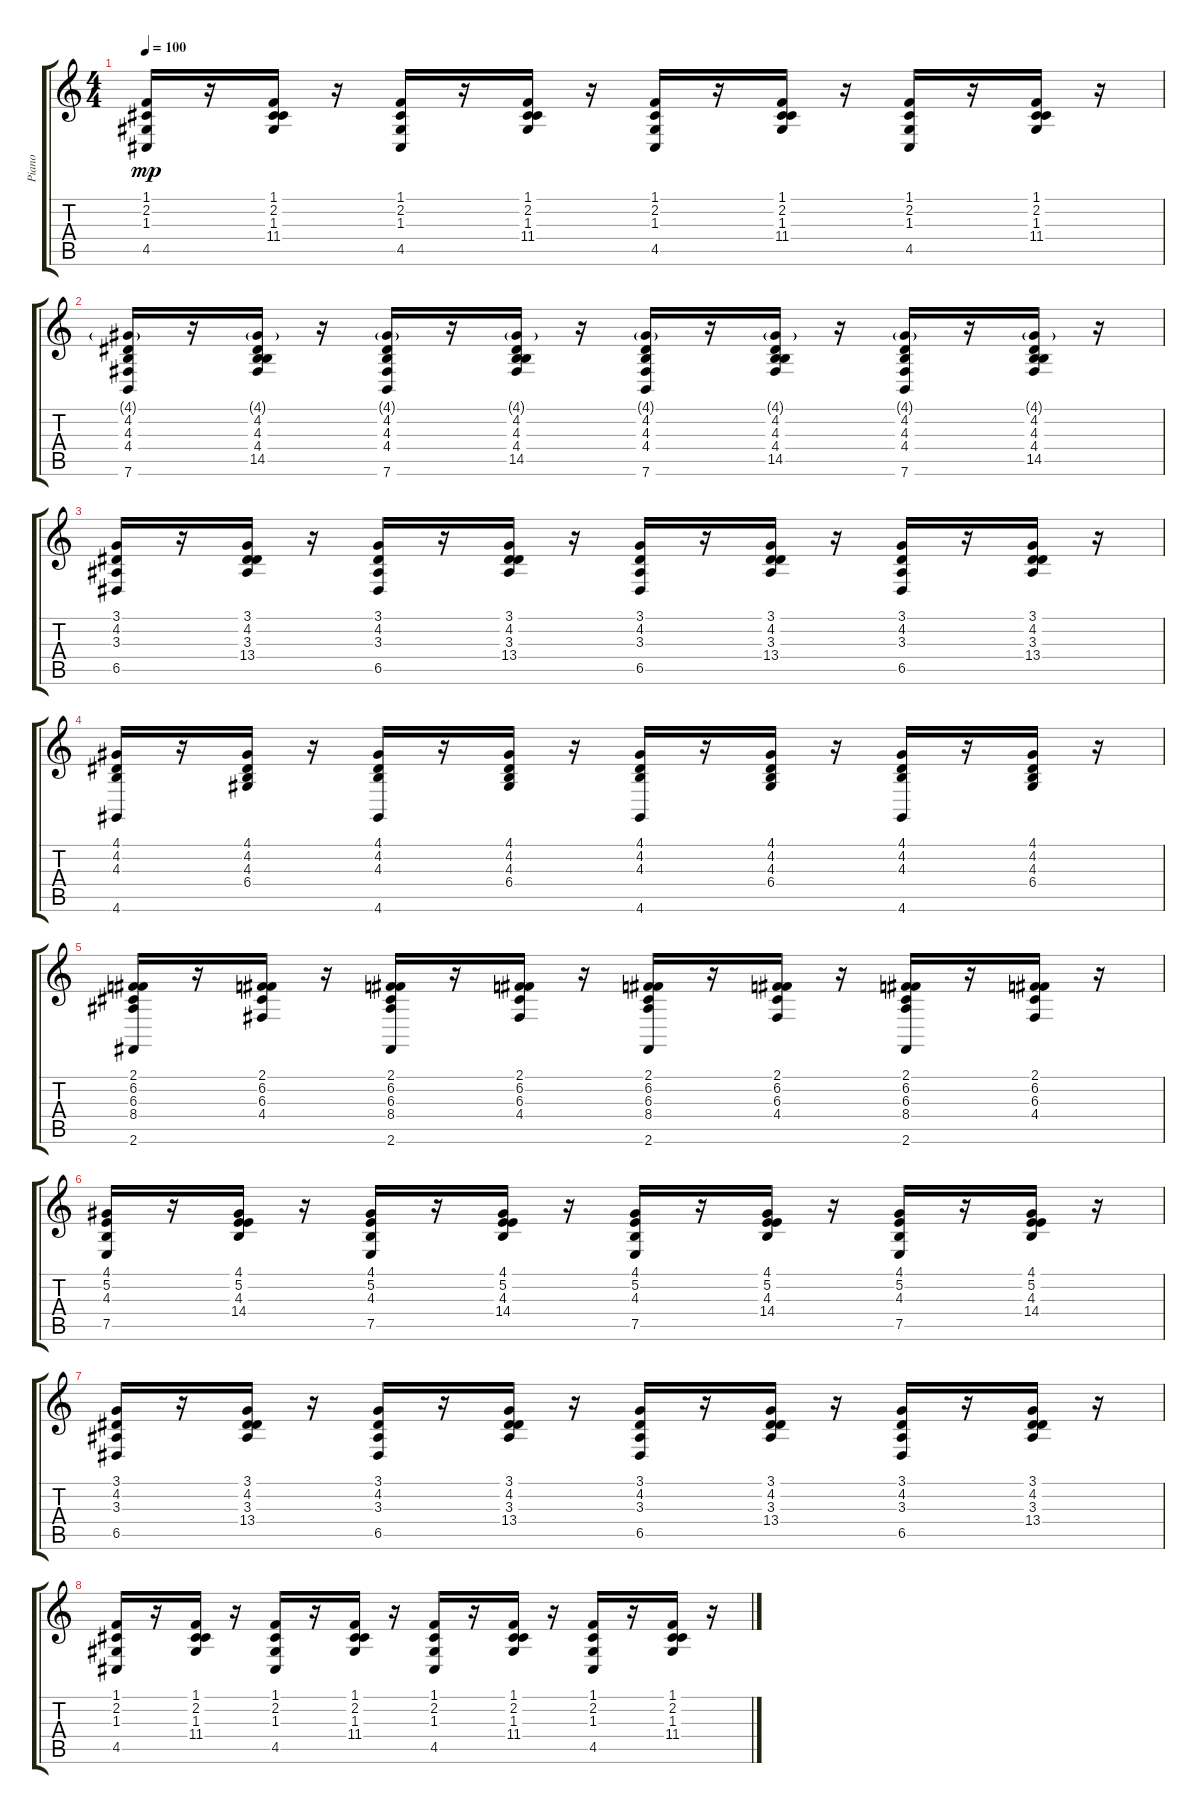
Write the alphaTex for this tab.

\track ("Piano" "Piano") {instrument acousticgrandpiano}
\staff {score tabs}
\tuning (E4 B3 G3 D3 A2 E2) {hide}
\ts (4 4)
\tempo 100
\clef g2
\ks c
(1.1 2.2 1.3 4.5).16{dy mp} r.16 (1.1 2.2 1.3 11.4).16 r.16 (1.1 2.2 1.3 4.5).16 r.16 (1.1 2.2 1.3 11.4).16 r.16 (1.1 2.2 1.3 4.5).16 r.16 (1.1 2.2 1.3 11.4).16 r.16 (1.1 2.2 1.3 4.5).16 r.16 (1.1 2.2 1.3 11.4).16 r.16 |
(4.1{g} 4.2 4.3 4.4 7.6).16 r.16 (4.1{g} 4.2 4.3 4.4 14.5).16 r.16 (4.1{g} 4.2 4.3 4.4 7.6).16 r.16 (4.1{g} 4.2 4.3 4.4 14.5).16 r.16 (4.1{g} 4.2 4.3 4.4 7.6).16 r.16 (4.1{g} 4.2 4.3 4.4 14.5).16 r.16 (4.1{g} 4.2 4.3 4.4 7.6).16 r.16 (4.1{g} 4.2 4.3 4.4 14.5).16 r.16 |
(3.1 4.2 3.3 6.5).16 r.16 (3.1 4.2 3.3 13.4).16 r.16 (3.1 4.2 3.3 6.5).16 r.16 (3.1 4.2 3.3 13.4).16 r.16 (3.1 4.2 3.3 6.5).16 r.16 (3.1 4.2 3.3 13.4).16 r.16 (3.1 4.2 3.3 6.5).16 r.16 (3.1 4.2 3.3 13.4).16 r.16 |
(4.1 4.2 4.3 4.6).16 r.16 (4.1 4.2 4.3 6.4).16 r.16 (4.1 4.2 4.3 4.6).16 r.16 (4.1 4.2 4.3 6.4).16 r.16 (4.1 4.2 4.3 4.6).16 r.16 (4.1 4.2 4.3 6.4).16 r.16 (4.1 4.2 4.3 4.6).16 r.16 (4.1 4.2 4.3 6.4).16 r.16 |
(2.1 6.2 6.3 8.4 2.6).16 r.16 (2.1 6.2 6.3 4.4).16 r.16 (2.1 6.2 6.3 8.4 2.6).16 r.16 (2.1 6.2 6.3 4.4).16 r.16 (2.1 6.2 6.3 8.4 2.6).16 r.16 (2.1 6.2 6.3 4.4).16 r.16 (2.1 6.2 6.3 8.4 2.6).16 r.16 (2.1 6.2 6.3 4.4).16 r.16 |
(4.1 5.2 4.3 7.5).16 r.16 (4.1 5.2 4.3 14.4).16 r.16 (4.1 5.2 4.3 7.5).16 r.16 (4.1 5.2 4.3 14.4).16 r.16 (4.1 5.2 4.3 7.5).16 r.16 (4.1 5.2 4.3 14.4).16 r.16 (4.1 5.2 4.3 7.5).16 r.16 (4.1 5.2 4.3 14.4).16 r.16 |
(3.1 4.2 3.3 6.5).16 r.16 (3.1 4.2 3.3 13.4).16 r.16 (3.1 4.2 3.3 6.5).16 r.16 (3.1 4.2 3.3 13.4).16 r.16 (3.1 4.2 3.3 6.5).16 r.16 (3.1 4.2 3.3 13.4).16 r.16 (3.1 4.2 3.3 6.5).16 r.16 (3.1 4.2 3.3 13.4).16 r.16 |
(1.1 2.2 1.3 4.5).16 r.16 (1.1 2.2 1.3 11.4).16 r.16 (1.1 2.2 1.3 4.5).16 r.16 (1.1 2.2 1.3 11.4).16 r.16 (1.1 2.2 1.3 4.5).16 r.16 (1.1 2.2 1.3 11.4).16 r.16 (1.1 2.2 1.3 4.5).16 r.16 (1.1 2.2 1.3 11.4).16 r.16
